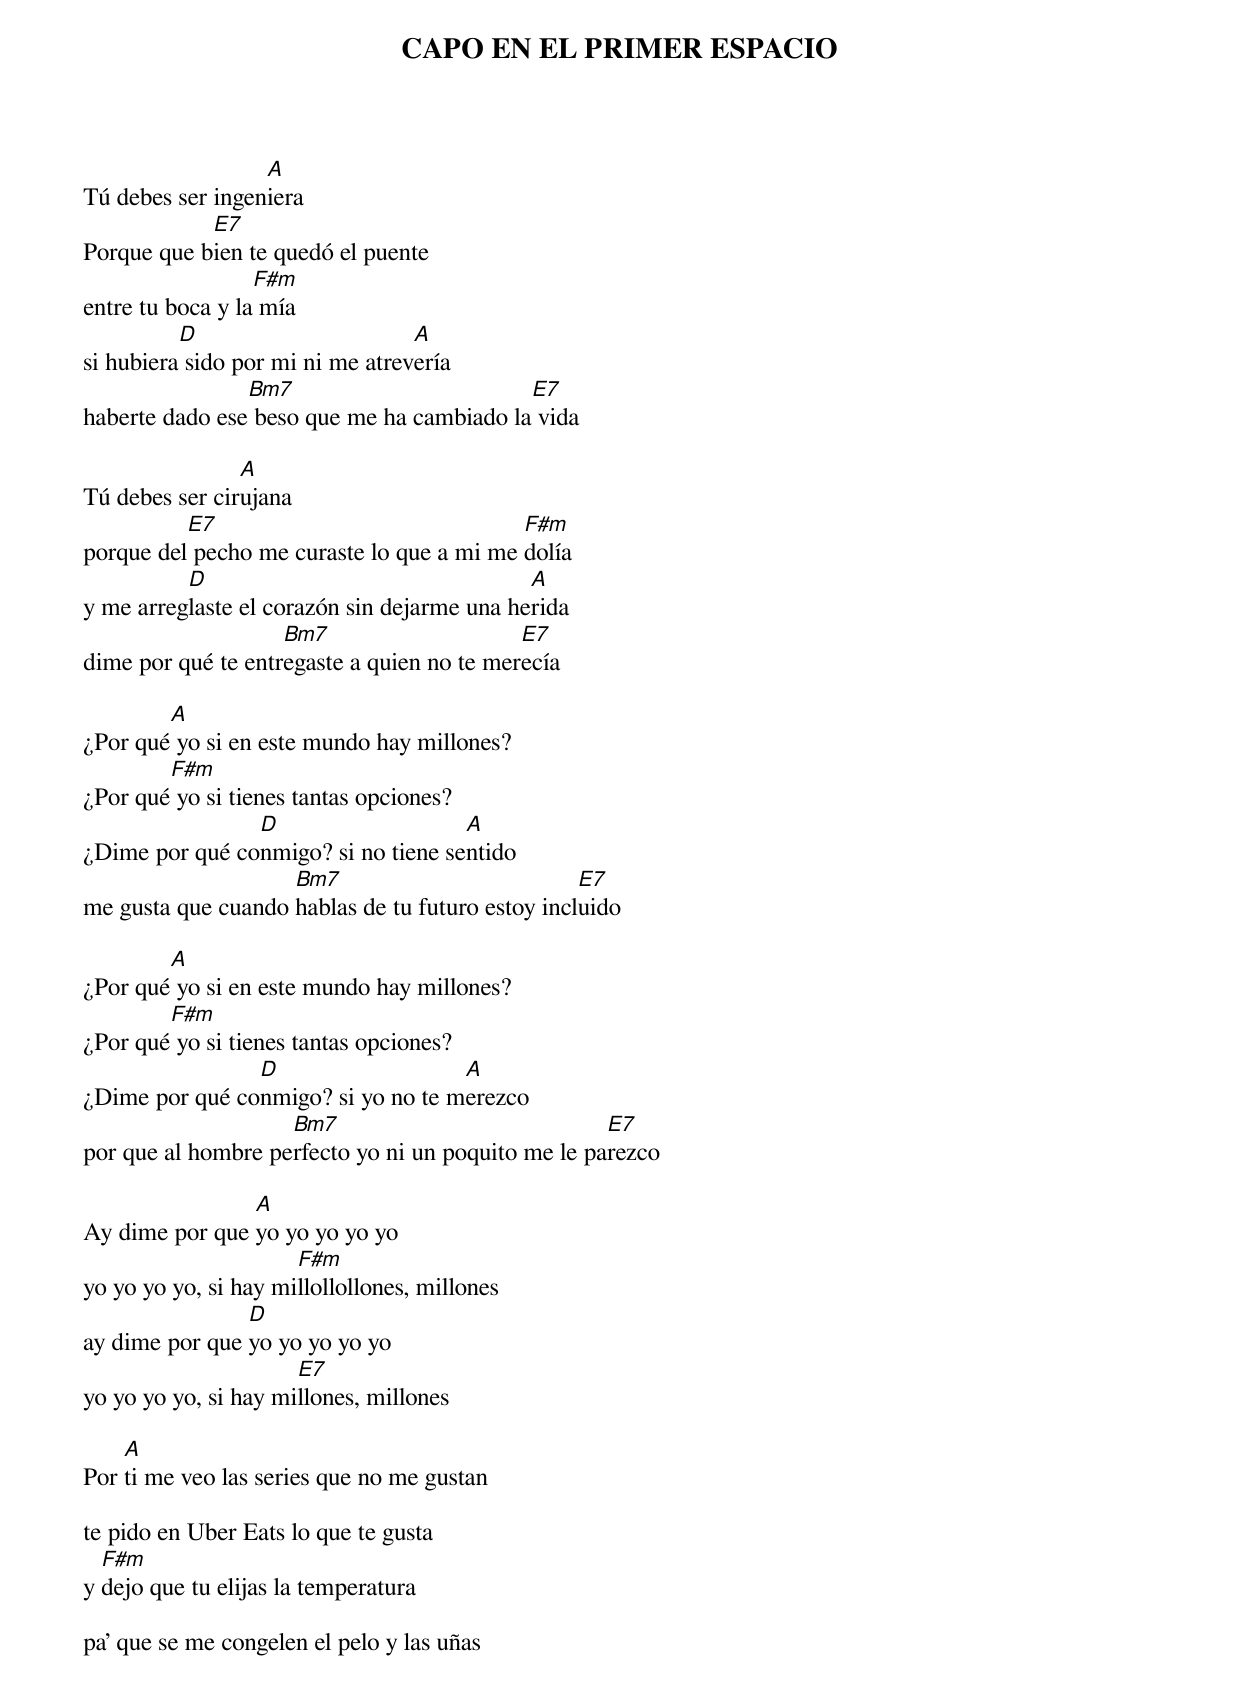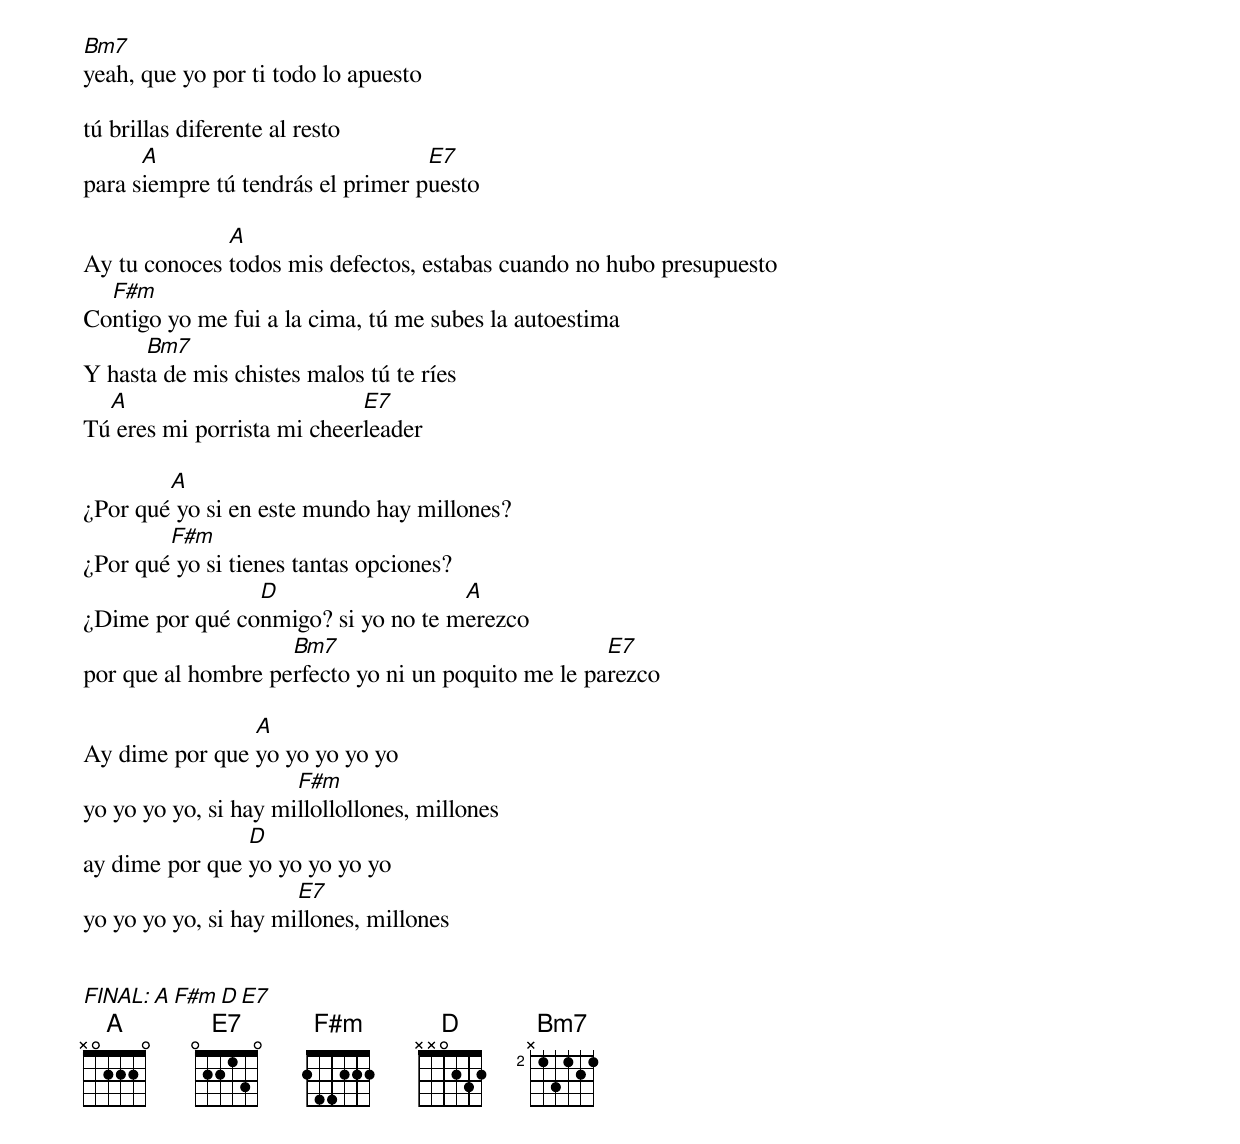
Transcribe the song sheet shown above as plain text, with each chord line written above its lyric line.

CAPO EN EL PRIMER ESPACIO

                  A
Tú debes ser ingeniera
            E7
Porque que bien te quedó el puente
                  F#m
entre tu boca y la mía
          D                       A
si hubiera sido por mi ni me atrevería
                Bm7                        E7
haberte dado ese beso que me ha cambiado la vida

                A
Tú debes ser cirujana
          E7                               F#m
porque del pecho me curaste lo que a mi me dolía
          D                                  A
y me arreglaste el corazón sin dejarme una herida
                    Bm7                     E7
dime por qué te entregaste a quien no te merecía

        A
¿Por qué yo si en este mundo hay millones?
        F#m
¿Por qué yo si tienes tantas opciones?
                D                    A
¿Dime por qué conmigo? si no tiene sentido
                    Bm7                           E7
me gusta que cuando hablas de tu futuro estoy incluido

        A
¿Por qué yo si en este mundo hay millones?
        F#m
¿Por qué yo si tienes tantas opciones?
                D                   A
¿Dime por qué conmigo? si yo no te merezco
                    Bm7                             E7
por que al hombre perfecto yo ni un poquito me le parezco

                A
Ay dime por que yo yo yo yo yo
                      F#m
yo yo yo yo, si hay millollollones, millones
                D
ay dime por que yo yo yo yo yo
                      E7
yo yo yo yo, si hay millones, millones

    A
Por ti me veo las series que no me gustan

te pido en Uber Eats lo que te gusta
  F#m
y dejo que tu elijas la temperatura

pa' que se me congelen el pelo y las uñas
Bm7
yeah, que yo por ti todo lo apuesto

tú brillas diferente al resto
      A                            E7
para siempre tú tendrás el primer puesto

              A
Ay tu conoces todos mis defectos, estabas cuando no hubo presupuesto
  F#m
Contigo yo me fui a la cima, tú me subes la autoestima
      Bm7
Y hasta de mis chistes malos tú te ríes
  A                         E7
Tú eres mi porrista mi cheerleader

        A
¿Por qué yo si en este mundo hay millones?
        F#m
¿Por qué yo si tienes tantas opciones?
                D                   A
¿Dime por qué conmigo? si yo no te merezco
                    Bm7                             E7
por que al hombre perfecto yo ni un poquito me le parezco

                A
Ay dime por que yo yo yo yo yo
                      F#m
yo yo yo yo, si hay millollollones, millones
                D
ay dime por que yo yo yo yo yo
                      E7
yo yo yo yo, si hay millones, millones


FINAL: A  F#m  D  E7
